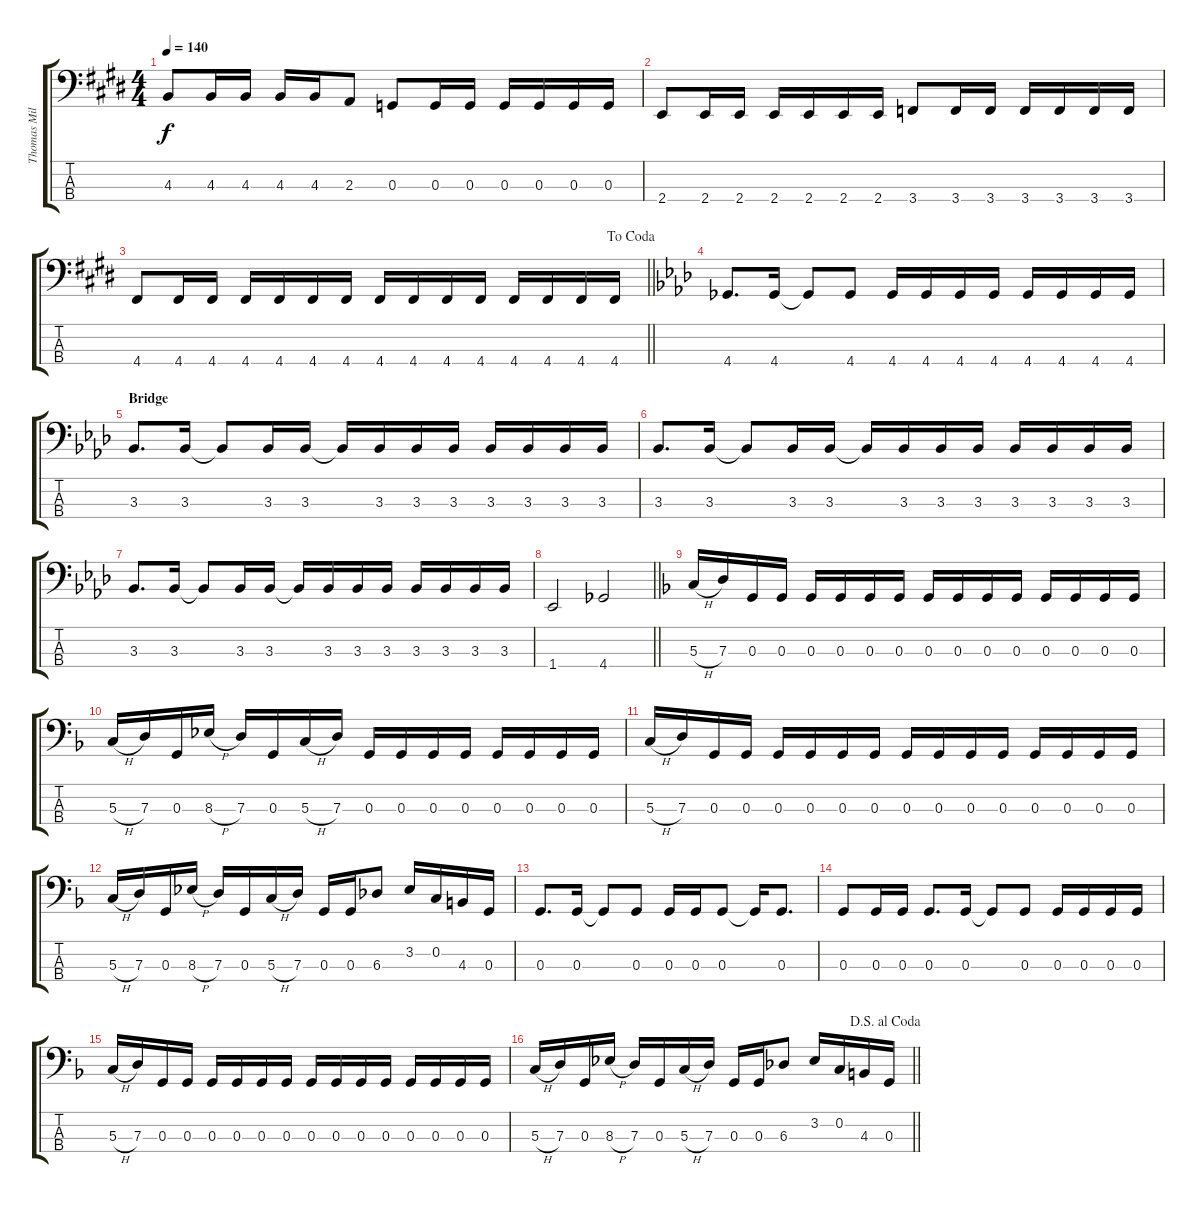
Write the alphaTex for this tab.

\track ("Thomas Miller" "Thomas Mil") {instrument electricbassfinger}
\staff {score tabs}
\tuning (F2 C2 G1 D1) {hide}
\ts (4 4)
\tempo 140
\clef f4
\ks e
4.3.8{dy f} 4.3.16 4.3.16 4.3.16 4.3.16 2.3.8 0.3.8 0.3.16 0.3.16 0.3.16 0.3.16 0.3.16 0.3.16 |
2.4.8 2.4.16 2.4.16 2.4.16 2.4.16 2.4.16 2.4.16 3.4.8 3.4.16 3.4.16 3.4.16 3.4.16 3.4.16 3.4.16 |
\jump dacoda
\barLineRight lightlight
4.4.8 4.4.16 4.4.16 4.4.16 4.4.16 4.4.16 4.4.16 4.4.16 4.4.16 4.4.16 4.4.16 4.4.16 4.4.16 4.4.16 4.4.16 |
\ks ab
4.4.8{d} 4.4.16 4.4{t}.8 4.4.8 4.4.16 4.4.16 4.4.16 4.4.16 4.4.16 4.4.16 4.4.16 4.4.16 |
\section ("" "Bridge")
3.3.8{d} 3.3.16 3.3{t}.8 3.3.16 3.3.16 3.3{t}.16 3.3.16 3.3.16 3.3.16 3.3.16 3.3.16 3.3.16 3.3.16 |
3.3.8{d} 3.3.16 3.3{t}.8 3.3.16 3.3.16 3.3{t}.16 3.3.16 3.3.16 3.3.16 3.3.16 3.3.16 3.3.16 3.3.16 |
3.3.8{d} 3.3.16 3.3{t}.8 3.3.16 3.3.16 3.3{t}.16 3.3.16 3.3.16 3.3.16 3.3.16 3.3.16 3.3.16 3.3.16 |
\barLineRight lightlight
1.4.2 4.4.2 |
\ks f
5.3{h}.16 7.3.16 0.3.16 0.3.16 0.3.16 0.3.16 0.3.16 0.3.16 0.3.16 0.3.16 0.3.16 0.3.16 0.3.16 0.3.16 0.3.16 0.3.16 |
5.3{h}.16 7.3.16 0.3.16 8.3{h}.16 7.3.16 0.3.16 5.3{h}.16 7.3.16 0.3.16 0.3.16 0.3.16 0.3.16 0.3.16 0.3.16 0.3.16 0.3.16 |
5.3{h}.16 7.3.16 0.3.16 0.3.16 0.3.16 0.3.16 0.3.16 0.3.16 0.3.16 0.3.16 0.3.16 0.3.16 0.3.16 0.3.16 0.3.16 0.3.16 |
5.3{h}.16 7.3.16 0.3.16 8.3{h}.16 7.3.16 0.3.16 5.3{h}.16 7.3.16 0.3.16 0.3.16 6.3.8 3.2.16 0.2.16 4.3.16 0.3.16 |
0.3.8{d} 0.3.16 0.3{t}.8 0.3.8 0.3.16 0.3.16 0.3.8 0.3{t}.16 0.3.8{d} |
0.3.8 0.3.16 0.3.16 0.3.8{d} 0.3.16 0.3{t}.8 0.3.8 0.3.16 0.3.16 0.3.16 0.3.16 |
5.3{h}.16 7.3.16 0.3.16 0.3.16 0.3.16 0.3.16 0.3.16 0.3.16 0.3.16 0.3.16 0.3.16 0.3.16 0.3.16 0.3.16 0.3.16 0.3.16 |
\jump dalsegnoalcoda
\barLineRight lightlight
5.3{h}.16 7.3.16 0.3.16 8.3{h}.16 7.3.16 0.3.16 5.3{h}.16 7.3.16 0.3.16 0.3.16 6.3.8 3.2.16 0.2.16 4.3.16 0.3.16
